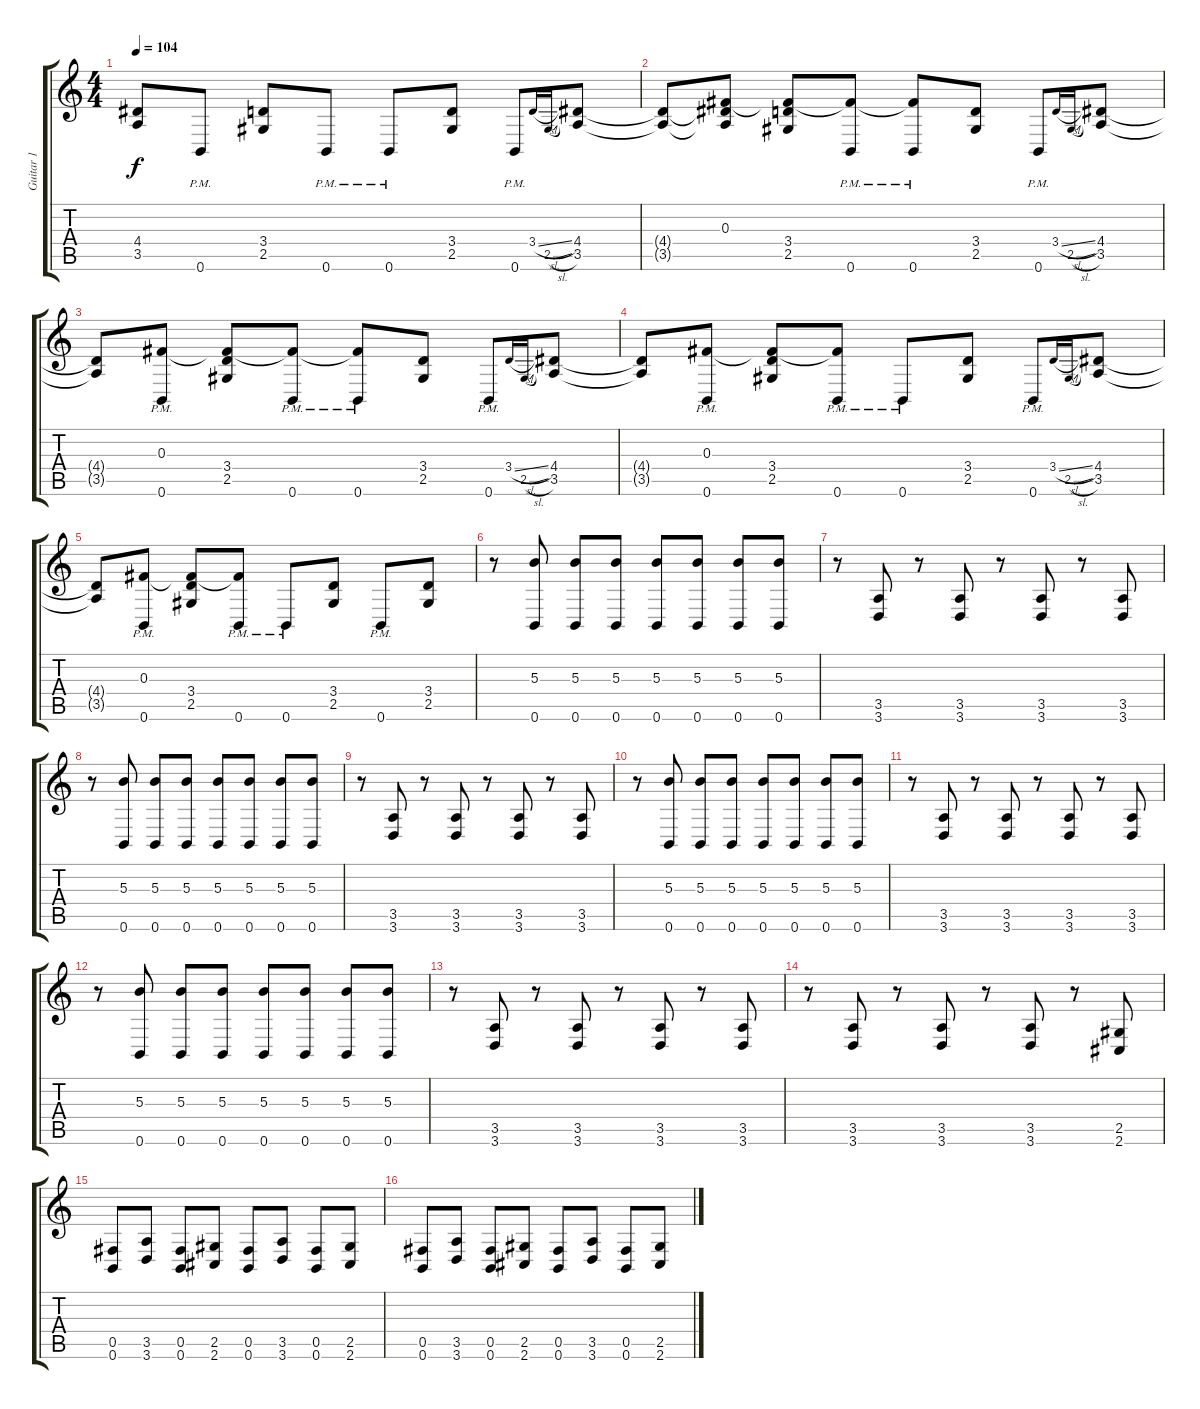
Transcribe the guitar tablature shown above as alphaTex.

\track ("Guitar 1" "Guitar 1") {instrument acousticguitarsteel}
\staff {score tabs}
\tuning (Eb4 B3 Gb3 B2 Gb2 B1) {hide}
\ts (4 4)
\tempo 104
\clef g2
\ks c
(4.4{t} 3.5{t}).8{dy f} 0.6{pm}.8 (3.4 2.5).8 0.6{pm}.8 0.6{pm}.8 (3.4 2.5).8 0.6{pm}.8 3.4{sl}.16{gr onbeat} 2.5{sl}.16{gr onbeat} (4.4 3.5).8 |
(4.4{t} 3.5{t}).8 (0.3 4.4{t} 3.5{t}).8 (0.3{t} 3.4 2.5).8 (0.3{t} 0.6{pm}).8 (0.3{t} 0.6{pm}).8 (3.4 2.5).8 0.6{pm}.8 3.4{sl}.16{gr onbeat} 2.5{sl}.16{gr onbeat} (4.4 3.5).8 |
(4.4{t} 3.5{t}).8 (0.3 0.6{pm}).8 (0.3{t} 3.4 2.5).8 (0.3{t} 0.6{pm}).8 (0.3{t} 0.6{pm}).8 (3.4 2.5).8 0.6{pm}.8 3.4{sl}.16{gr onbeat} 2.5{sl}.16{gr onbeat} (4.4 3.5).8 |
(4.4{t} 3.5{t}).8 (0.3 0.6{pm}).8 (0.3{t} 3.4 2.5).8 (0.3{t} 0.6{pm}).8 0.6{pm}.8 (3.4 2.5).8 0.6{pm}.8 3.4{sl}.16{gr onbeat} 2.5{sl}.16{gr onbeat} (4.4 3.5).8 |
(4.4{t} 3.5{t}).8 (0.3 0.6{pm}).8 (0.3{t} 3.4 2.5).8 (0.3{t} 0.6{pm}).8 0.6{pm}.8 (3.4 2.5).8 0.6{pm}.8 (3.4 2.5).8 |
r.8 (5.3 0.6).8 (5.3 0.6).8 (5.3 0.6).8 (5.3 0.6).8 (5.3 0.6).8 (5.3 0.6).8 (5.3 0.6).8 |
r.8 (3.5 3.6).8 r.8 (3.5 3.6).8 r.8 (3.5 3.6).8 r.8 (3.5 3.6).8 |
r.8 (5.3 0.6).8 (5.3 0.6).8 (5.3 0.6).8 (5.3 0.6).8 (5.3 0.6).8 (5.3 0.6).8 (5.3 0.6).8 |
r.8 (3.5 3.6).8 r.8 (3.5 3.6).8 r.8 (3.5 3.6).8 r.8 (3.5 3.6).8 |
r.8 (5.3 0.6).8 (5.3 0.6).8 (5.3 0.6).8 (5.3 0.6).8 (5.3 0.6).8 (5.3 0.6).8 (5.3 0.6).8 |
r.8 (3.5 3.6).8 r.8 (3.5 3.6).8 r.8 (3.5 3.6).8 r.8 (3.5 3.6).8 |
r.8 (5.3 0.6).8 (5.3 0.6).8 (5.3 0.6).8 (5.3 0.6).8 (5.3 0.6).8 (5.3 0.6).8 (5.3 0.6).8 |
r.8 (3.5 3.6).8 r.8 (3.5 3.6).8 r.8 (3.5 3.6).8 r.8 (3.5 3.6).8 |
r.8 (3.5 3.6).8 r.8 (3.5 3.6).8 r.8 (3.5 3.6).8 r.8 (2.5 2.6).8 |
(0.5 0.6).8 (3.5 3.6).8 (0.5 0.6).8 (2.5 2.6).8 (0.5 0.6).8 (3.5 3.6).8 (0.5 0.6).8 (2.5 2.6).8 |
(0.5 0.6).8 (3.5 3.6).8 (0.5 0.6).8 (2.5 2.6).8 (0.5 0.6).8 (3.5 3.6).8 (0.5 0.6).8 (2.5 2.6).8
